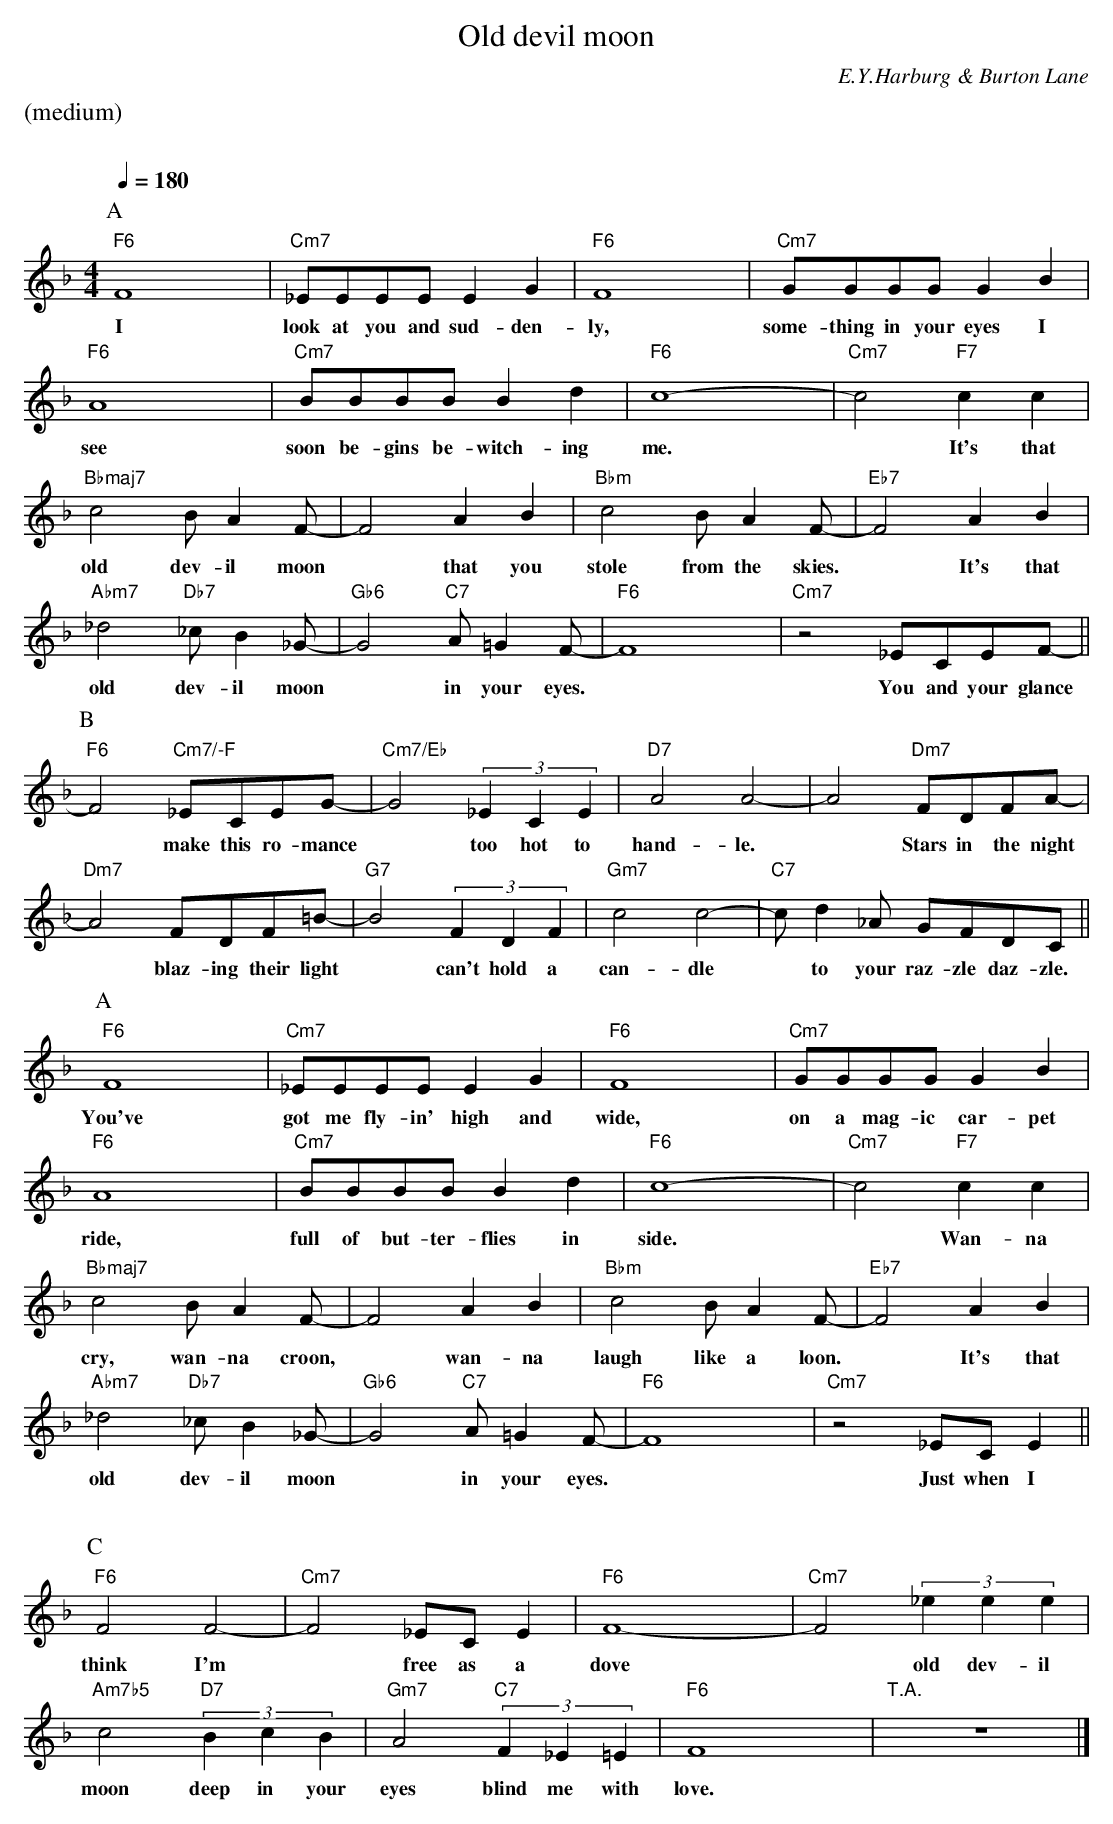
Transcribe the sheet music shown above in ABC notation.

X:1
T: Old devil moon
M:4/4
L:1/8
C:E.Y.Harburg & Burton Lane
Q:1/4=180
%%staves (chords melody)
K:F
%%text (medium)
%%vskip 20
P: A
V:chords
"F6"x4 x4 | "Cm7"x4 x4 | "F6"x4 x4 | "Cm7"x4 x4 |
"F6"x4 x4 | "Cm7"x4 x4 | "F6"x4 x4 | "Cm7"x4 "F7"x4 |
"Bbmaj7"x4 x4 | x4 x4 | "Bbm"x4 x4 | "Eb7"x4 x4 |
"Abm7"x4 "Db7"x4 | "Gb6"x4 "C7"x4 | "F6"x4 x4 | "Cm7"x4 x4 ||
V:melody
F8 | _EEEE E2G2 | F8 | GGGGG2B2 |
w:I look at you and sud-den-ly, some-thing in your eyes I
A8 | BBBBB2d2 | c8- | c4c2c2 |
w:see soon be-gins be-witch-ing me.* It's that
c4BA2F- | F4A2B2 | c4BA2F- | F4 A2B2 |
w:old dev-il moon* that you stole from the skies.* It's that
_d4_cB2_G- | G4A=G2F- | F8 | z4 _ECEF- ||
w:old dev-il moon* in your eyes.* You and your glance
P: B
V:chords
"F6"x4 "Cm7/-F"x4 | "Cm7/Eb"x4 x4 | "D7"x4 x4 | x4 "Dm7"x4 |
"Dm7"x4 x4 | "G7"x4 x4 | "Gm7"x4 x4 | "C7"x4 x4 ||
V:melody
F4_ECEG- | G4 (3_E2C2E2 | A4A4- | A4 FDFA- |
w:*make this ro-mance* too hot to hand-le.* Stars in the night
A4FDF=B- | B4(3F2D2F2 | c4c4- | cd2_A GFDC ||
w:*blaz-ing their light* can't hold a can-dle* to your raz-zle daz-zle.
P: A
V:chords
"F6"x4 x4 | "Cm7"x4 x4 | "F6"x4 x4 | "Cm7"x4 x4 |
"F6"x4 x4 | "Cm7"x4 x4 | "F6"x4 x4 | "Cm7"x4 "F7"x4 |
"Bbmaj7"x4 x4 | x4 x4 | "Bbm"x4 x4 | "Eb7"x4 x4 |
"Abm7"x4 "Db7"x4 | "Gb6"x4 "C7"x4 | "F6"x4 x4 | "Cm7"x4 x4 ||
V:melody
F8 | _EEEE E2G2 | F8 | GGGGG2B2 |
w:You've got me fly-in' high and wide, on a mag-ic car-pet
A8 | BBBBB2d2 | c8- | c4c2c2 |
w:ride, full of but-ter-flies in side.* Wan-na
c4BA2F- | F4A2B2 | c4BA2F- | F4 A2B2 |
w:cry, wan-na croon,* wan-na laugh like a loon.* It's that
_d4_cB2_G- | G4A=G2F- | F8 | z4 _ECE2 ||
w:old dev-il moon* in your eyes.* Just when I
P: C
V:chords
"F6"x4 x4 | "Cm7"x4 x4 | "F6"x4 x4 | "Cm7"x4 x4 |
"Am7b5"x4 "D7"x4 | "Gm7"x4 "C7"x4 | "F6"x4 x4 | "T.A."x4 x4 |]
V:melody
F4F4- | F4 _ECE2 | F8- | F4 (3_e2e2e2 |
w:think I'm* free as a dove* old dev-il
c4 (3B2c2B2 | A4 (3F2_E2=E2 | F8 | z8 |]
w:moon deep in your eyes blind me with love.
